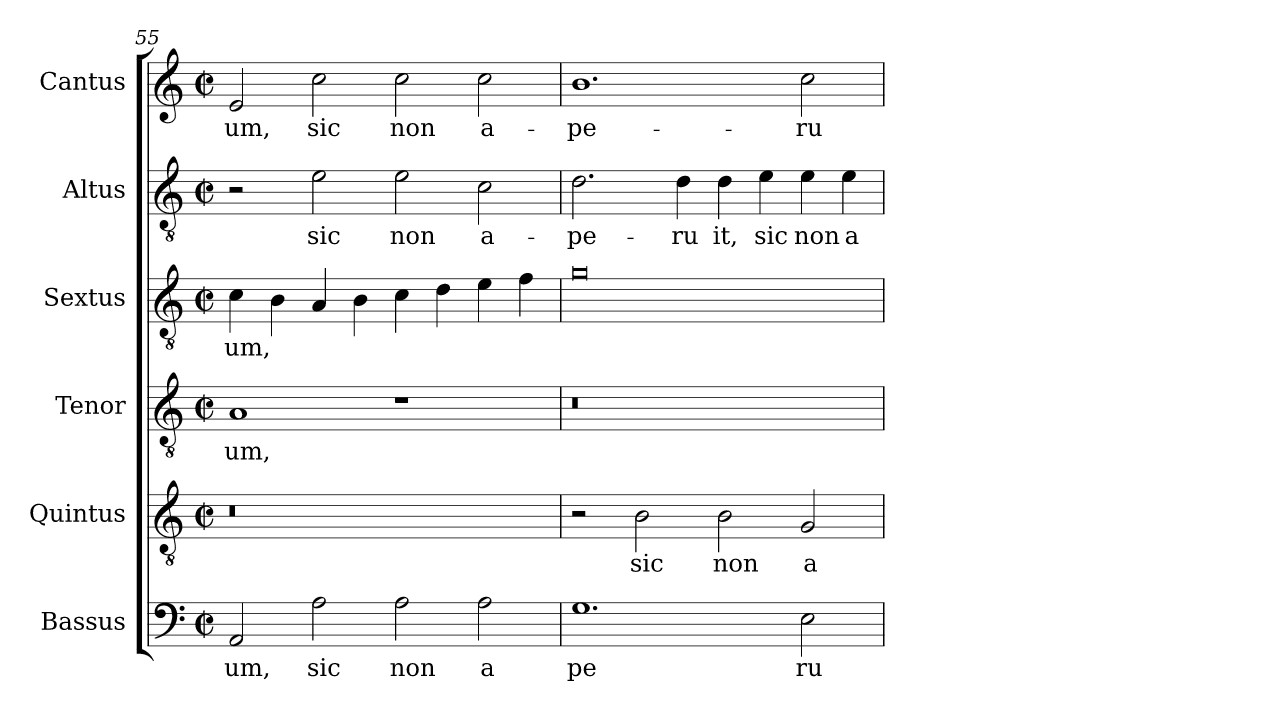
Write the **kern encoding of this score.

**kern	**text	**kern	**text	**kern	**text	**kern	**text	**kern	**text	**kern	**text
*part6	*part6	*part5	*part5	*part4	*part4	*part3	*part3	*part2	*part2	*part1	*part1
*staff6	*staff6	*staff5	*staff5	*staff4	*staff4	*staff3	*staff3	*staff2	*staff2	*staff1	*staff1
*I"Bassus	*	*I"Quintus	*	*I"Tenor	*	*I"Sextus	*	*I"Altus	*	*I"Cantus	*
*clefF4	*	*clefGv2	*	*clefGv2	*	*clefGv2	*	*clefGv2	*	*clefG2	*
*M2/2	*	*M2/2	*	*M2/2	*	*M2/2	*	*M2/2	*	*M2/2	*
*met(c|)	*	*met(c|)	*	*met(c|)	*	*met(c|)	*	*met(c|)	*	*met(c|)	*
=55	=55	=55	=55	=55	=55	=55	=55	=55	=55	=55	=55
!	!LO:LY:b:cj	!	!	!	!LO:LY:b:cj	!	!LO:LY:b	!	!	!	!LO:LY:b:cj
2AA/	um,	0r	.	1A	um,	4c\	-um,	2r	.	2e/	-um,
.	.	.	.	.	.	4B\	.	.	.	.	.
!	!LO:LY:b:cj	!	!	!	!	!	!	!	!LO:LY:b:cj	!	!LO:LY:b:cj
2A\	sic	.	.	.	.	4A/	.	2e\	sic	2cc\	sic
.	.	.	.	.	.	4B\	.	.	.	.	.
!	!LO:LY:b:cj	!	!	!	!	!	!	!	!LO:LY:b:cj	!	!LO:LY:b:cj
2A\	non	.	.	1r	.	4c\	.	2e\	non	2cc\	non
.	.	.	.	.	.	4d\	.	.	.	.	.
!	!LO:LY:b:cj	!	!	!	!	!	!	!	!LO:LY:b:cj	!	!LO:LY:b:cj
2A\	a	.	.	.	.	4e\	.	2c\	a-	2cc\	a-
.	.	.	.	.	.	4f\	.	.	.	.	.
=56	=56	=56	=56	=56	=56	=56	=56	=56	=56	=56	=56
!	!LO:LY:b:cj	!	!	!	!	!	!	!	!LO:LY:b:cj	!	!LO:LY:b:cj
1.G	pe	2r	.	0r	.	0g	.	2.d\	-pe-	1.b	-pe-
!	!	!	!LO:LY:b:cj	!	!	!	!	!	!	!	!
.	.	2B\	sic	.	.	.	.	.	.	.	.
!	!	!	!	!	!	!	!	!	!LO:LY:b:cj	!	!
.	.	.	.	.	.	.	.	4d\	-ru	.	.
!	!	!	!LO:LY:b:cj	!	!	!	!	!	!LO:LY:b:cj	!	!
.	.	2B\	non	.	.	.	.	4d\	it,	.	.
!	!	!	!	!	!	!	!	!	!LO:LY:b:cj	!	!
.	.	.	.	.	.	.	.	4e\	sic	.	.
!	!LO:LY:b:cj	!	!LO:LY:b:cj	!	!	!	!	!	!LO:LY:b:cj	!	!LO:LY:b:cj
2E\	ru	2G/	a-	.	.	.	.	4e\	non	2cc\	-ru-
!	!	!	!	!	!	!	!	!	!LO:LY:b:cj	!	!
.	.	.	.	.	.	.	.	4e\	a-	.	.
=	=	=	=	=	=	=	=	=	=	=	=
*-	*-	*-	*-	*-	*-	*-	*-	*-	*-	*-	*-
